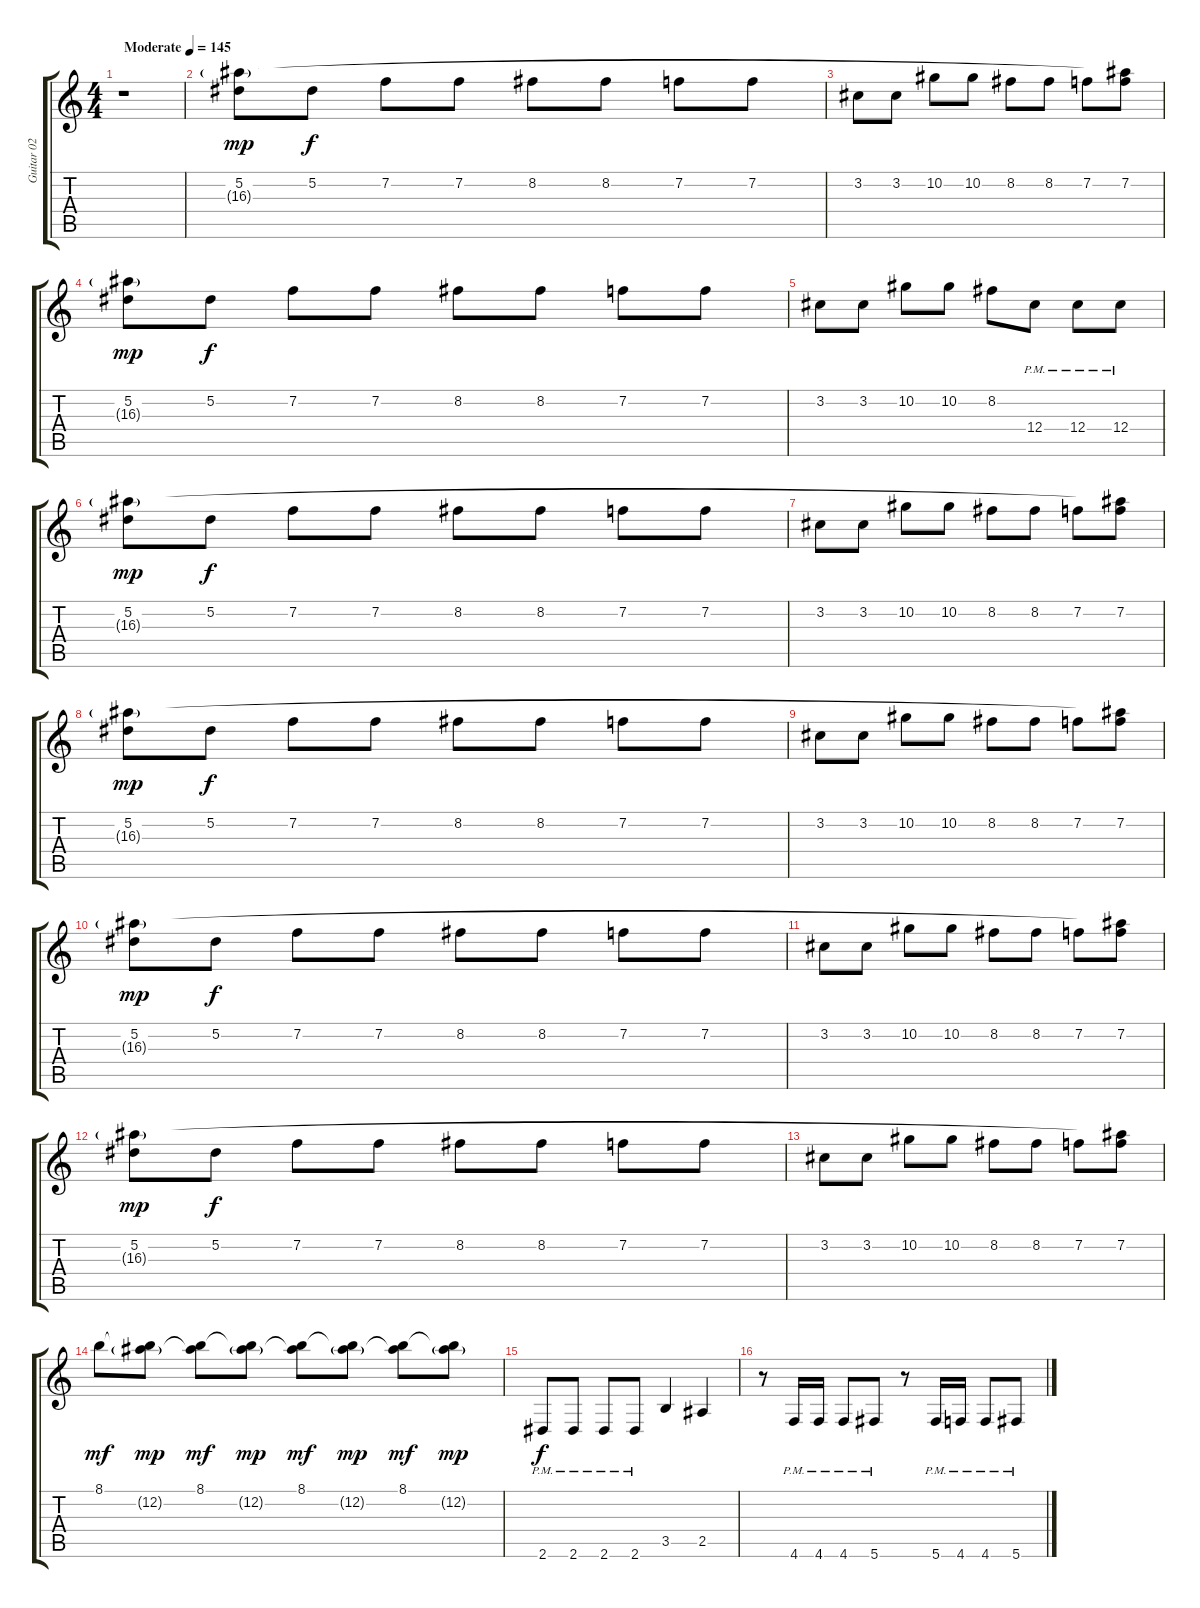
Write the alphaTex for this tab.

\track ("Guitar 02" "Guitar 02") {instrument overdrivenguitar}
\staff {score tabs}
\tuning (Eb4 Bb3 Gb3 Db3 Ab2 Db2) {hide}
\ts (4 4)
\tempo (145 "Moderate")
\clef g2
\ks c
r.1{dy mp instrument overdrivenguitar} |
(5.2 16.3{g}).8{instrument overdrivenguitar} 5.2.8{dy f} 7.2.8 7.2.8 8.2.8 8.2.8 7.2.8 7.2.8 |
3.2.8 3.2.8 10.2.8 10.2.8 8.2.8 8.2.8 7.2.8 (7.2 16.3{t}).8 |
(5.2 16.3{g}).8{dy mp} 5.2.8{dy f} 7.2.8 7.2.8 8.2.8 8.2.8 7.2.8 7.2.8 |
3.2.8 3.2.8 10.2.8 10.2.8 8.2.8 12.4{pm}.8 12.4{pm}.8 12.4{pm}.8 |
(5.2 16.3{g}).8{dy mp} 5.2.8{dy f} 7.2.8 7.2.8 8.2.8 8.2.8 7.2.8 7.2.8 |
3.2.8 3.2.8 10.2.8 10.2.8 8.2.8 8.2.8 7.2.8 (7.2 16.3{t}).8 |
(5.2 16.3{g}).8{dy mp} 5.2.8{dy f} 7.2.8 7.2.8 8.2.8 8.2.8 7.2.8 7.2.8 |
3.2.8 3.2.8 10.2.8 10.2.8 8.2.8 8.2.8 7.2.8 (7.2 16.3{t}).8 |
(5.2 16.3{g}).8{dy mp} 5.2.8{dy f} 7.2.8 7.2.8 8.2.8 8.2.8 7.2.8 7.2.8 |
3.2.8 3.2.8 10.2.8 10.2.8 8.2.8 8.2.8 7.2.8 (7.2 16.3{t}).8 |
(5.2 16.3{g}).8{dy mp} 5.2.8{dy f} 7.2.8 7.2.8 8.2.8 8.2.8 7.2.8 7.2.8 |
3.2.8 3.2.8 10.2.8 10.2.8 8.2.8 8.2.8 7.2.8 (7.2 16.3{t}).8 |
8.1.8{dy mf} (8.1{t} 12.2{g}).8{dy mp} (8.1 12.2{t}).8{dy mf} (8.1{t} 12.2{g}).8{dy mp} (8.1 12.2{t}).8{dy mf} (8.1{t} 12.2{g}).8{dy mp} (8.1 12.2{t}).8{dy mf} (8.1{t} 12.2{g}).8{dy mp} |
2.6{pm}.8{dy f instrument distortionguitar} 2.6{pm}.8 2.6{pm}.8 2.6{pm}.8 3.5.4 2.5.4 |
r.8 4.6{pm}.16 4.6{pm}.16 4.6{pm}.8 5.6{pm}.8 r.8 5.6{pm}.16 4.6{pm}.16 4.6{pm}.8 5.6{pm}.8
